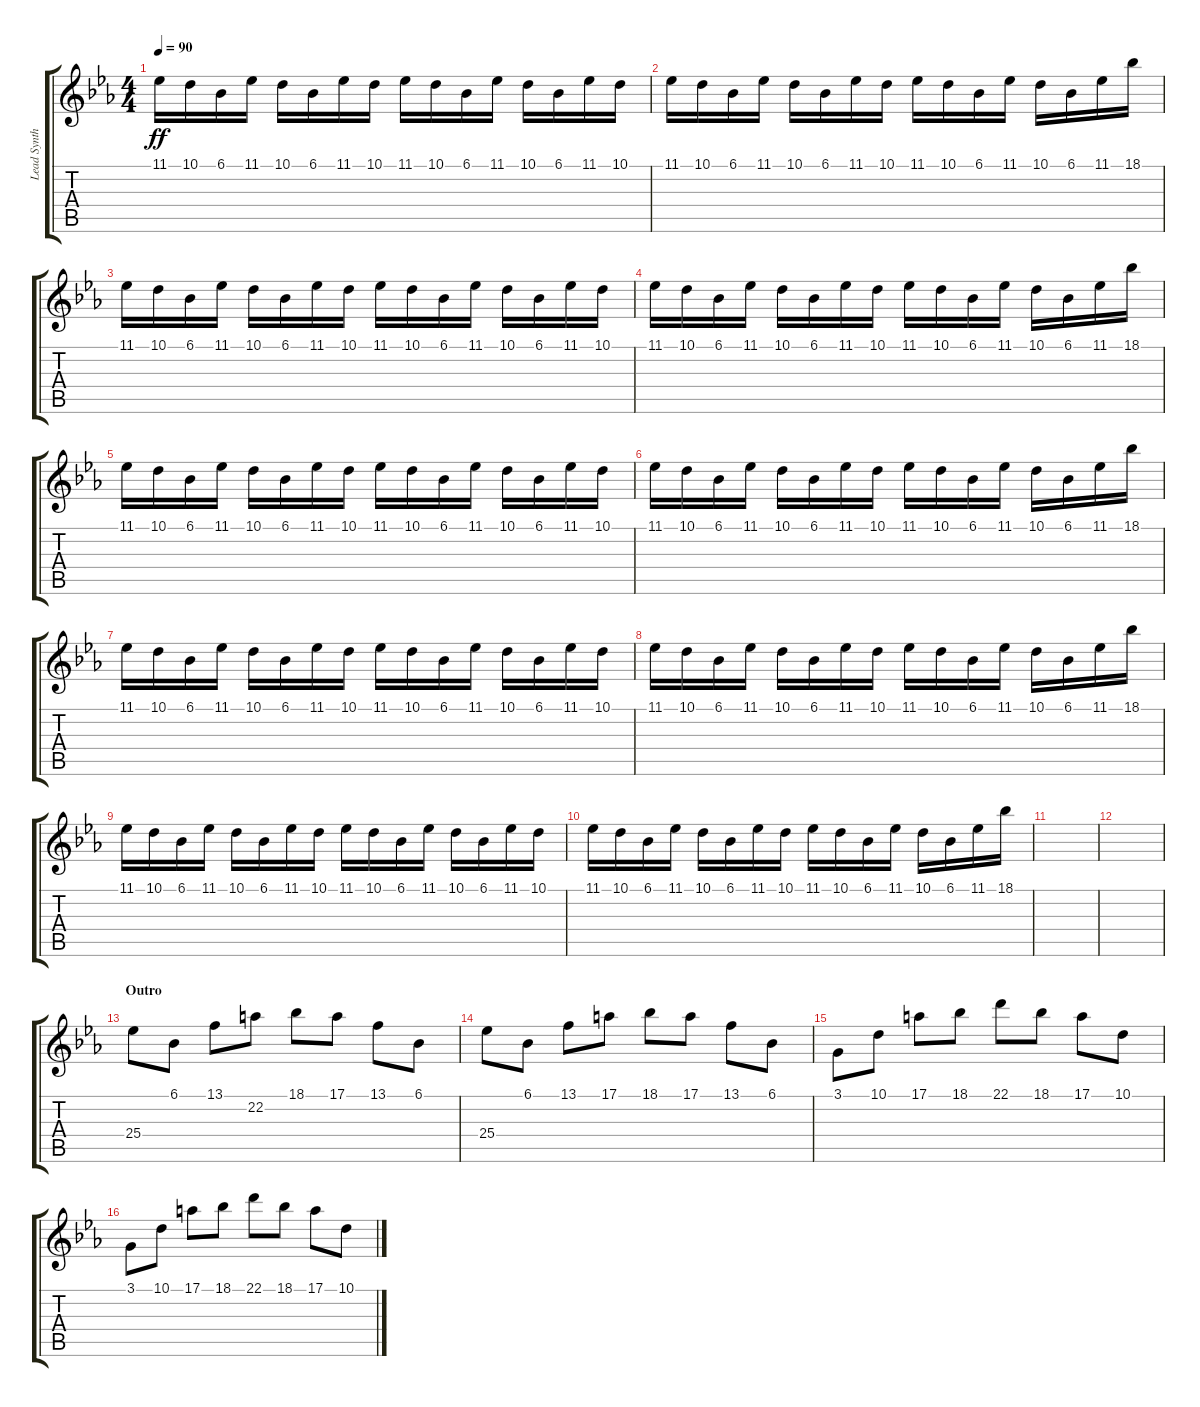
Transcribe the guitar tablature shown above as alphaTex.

\track ("Lead Synthesizer (Staff 1)" "Lead Synth") {instrument lead7fifths}
\staff {score tabs}
\tuning (E4 B3 G3 D3 A2 E2) {hide}
\ts (4 4)
\tempo 90
\clef g2
\ks cminor
11.1.16{dy ff} 10.1.16 6.1.16 11.1.16 10.1.16 6.1.16 11.1.16 10.1.16 11.1.16 10.1.16 6.1.16 11.1.16 10.1.16 6.1.16 11.1.16 10.1.16 |
11.1.16 10.1.16 6.1.16 11.1.16 10.1.16 6.1.16 11.1.16 10.1.16 11.1.16 10.1.16 6.1.16 11.1.16 10.1.16 6.1.16 11.1.16 18.1.16 |
11.1.16 10.1.16 6.1.16 11.1.16 10.1.16 6.1.16 11.1.16 10.1.16 11.1.16 10.1.16 6.1.16 11.1.16 10.1.16 6.1.16 11.1.16 10.1.16 |
11.1.16 10.1.16 6.1.16 11.1.16 10.1.16 6.1.16 11.1.16 10.1.16 11.1.16 10.1.16 6.1.16 11.1.16 10.1.16 6.1.16 11.1.16 18.1.16 |
11.1.16 10.1.16 6.1.16 11.1.16 10.1.16 6.1.16 11.1.16 10.1.16 11.1.16 10.1.16 6.1.16 11.1.16 10.1.16 6.1.16 11.1.16 10.1.16 |
11.1.16 10.1.16 6.1.16 11.1.16 10.1.16 6.1.16 11.1.16 10.1.16 11.1.16 10.1.16 6.1.16 11.1.16 10.1.16 6.1.16 11.1.16 18.1.16 |
11.1.16 10.1.16 6.1.16 11.1.16 10.1.16 6.1.16 11.1.16 10.1.16 11.1.16 10.1.16 6.1.16 11.1.16 10.1.16 6.1.16 11.1.16 10.1.16 |
11.1.16 10.1.16 6.1.16 11.1.16 10.1.16 6.1.16 11.1.16 10.1.16 11.1.16 10.1.16 6.1.16 11.1.16 10.1.16 6.1.16 11.1.16 18.1.16 |
11.1.16 10.1.16 6.1.16 11.1.16 10.1.16 6.1.16 11.1.16 10.1.16 11.1.16 10.1.16 6.1.16 11.1.16 10.1.16 6.1.16 11.1.16 10.1.16 |
11.1.16 10.1.16 6.1.16 11.1.16 10.1.16 6.1.16 11.1.16 10.1.16 11.1.16 10.1.16 6.1.16 11.1.16 10.1.16 6.1.16 11.1.16 18.1.16 |
|
|
\section ("" "Outro")
25.4.8 6.1.8 13.1.8 22.2.8 18.1.8 17.1.8 13.1.8 6.1.8 |
25.4.8 6.1.8 13.1.8 17.1.8 18.1.8 17.1.8 13.1.8 6.1.8 |
3.1.8 10.1.8 17.1.8 18.1.8 22.1.8 18.1.8 17.1.8 10.1.8 |
3.1.8 10.1.8 17.1.8 18.1.8 22.1.8 18.1.8 17.1.8 10.1.8
